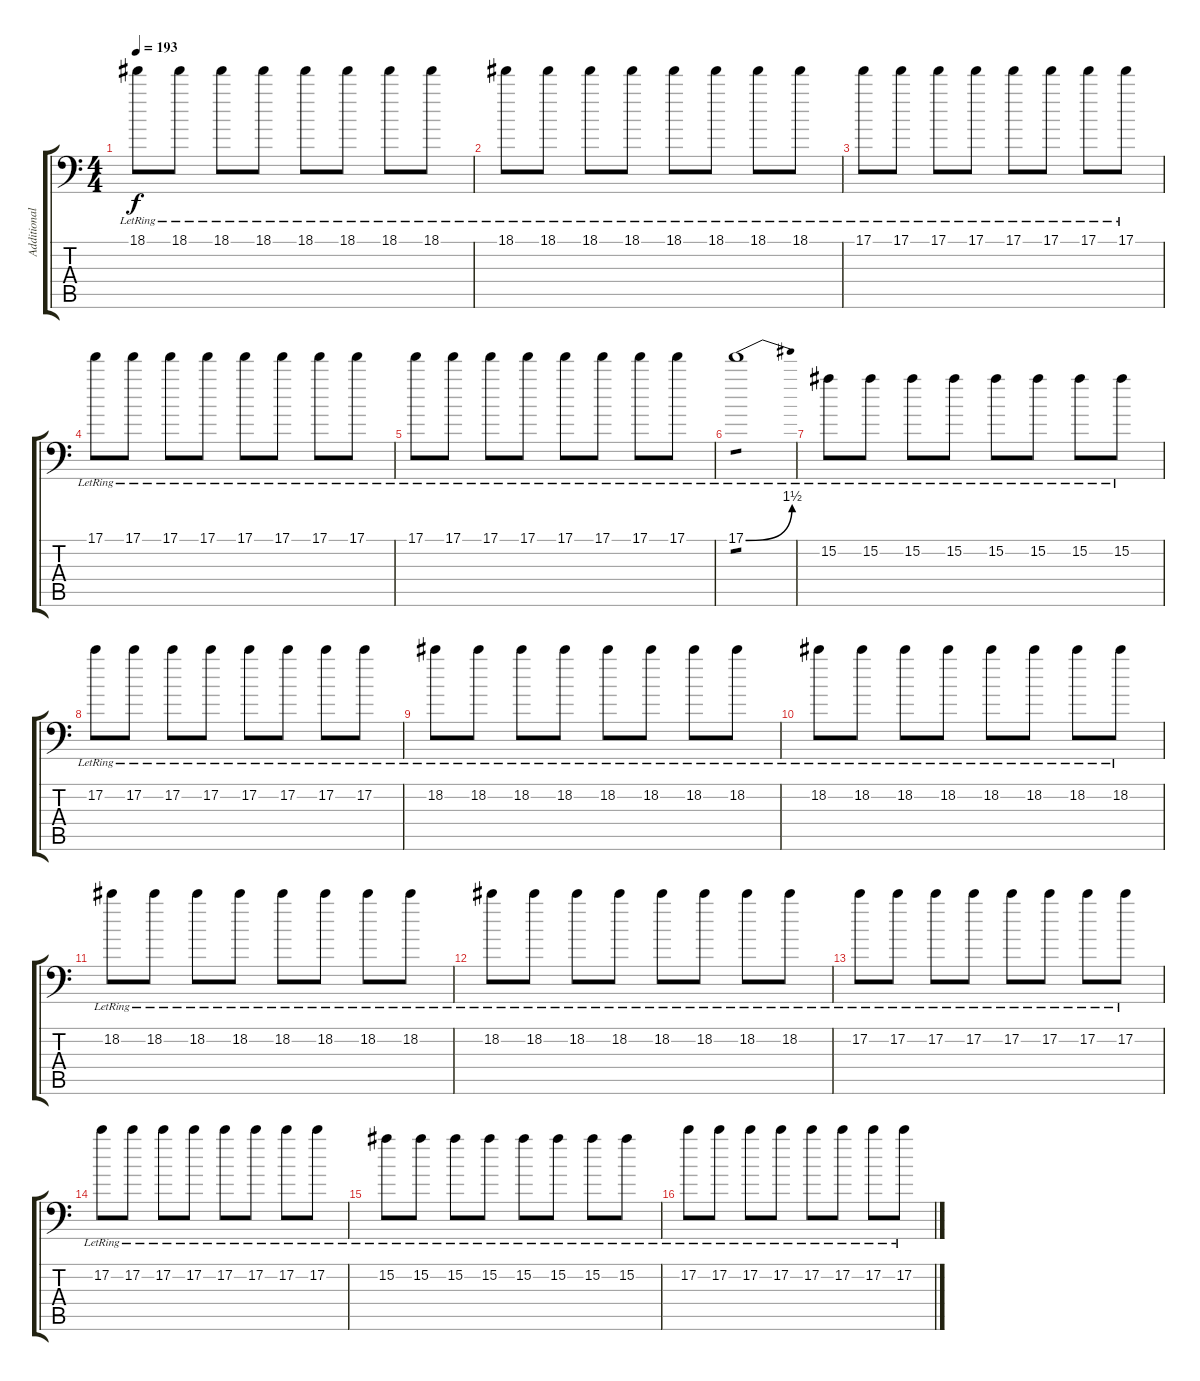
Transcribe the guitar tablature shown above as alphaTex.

\track ("Additional Guitar" "Additional") {instrument distortionguitar}
\staff {score tabs}
\tuning (C4 G3 Eb3 Bb2 F2 Bb1) {hide}
\ts (4 4)
\tempo 193
\clef f4
\ks c
18.1{lr}.8{dy f} 18.1{lr}.8 18.1{lr}.8 18.1{lr}.8 18.1{lr}.8 18.1{lr}.8 18.1{lr}.8 18.1{lr}.8 |
18.1{lr}.8 18.1{lr}.8 18.1{lr}.8 18.1{lr}.8 18.1{lr}.8 18.1{lr}.8 18.1{lr}.8 18.1{lr}.8 |
17.1{lr}.8 17.1{lr}.8 17.1{lr}.8 17.1{lr}.8 17.1{lr}.8 17.1{lr}.8 17.1{lr}.8 17.1{lr}.8 |
17.1{lr}.8 17.1{lr}.8 17.1{lr}.8 17.1{lr}.8 17.1{lr}.8 17.1{lr}.8 17.1{lr}.8 17.1{lr}.8 |
17.1{lr}.8 17.1{lr}.8 17.1{lr}.8 17.1{lr}.8 17.1{lr}.8 17.1{lr}.8 17.1{lr}.8 17.1{lr}.8 |
17.1{be (bend 0 0 60 6) lr}.1{tp 1} |
15.2{lr}.8 15.2{lr}.8 15.2{lr}.8 15.2{lr}.8 15.2{lr}.8 15.2{lr}.8 15.2{lr}.8 15.2{lr}.8 |
17.2{lr}.8 17.2{lr}.8 17.2{lr}.8 17.2{lr}.8 17.2{lr}.8 17.2{lr}.8 17.2{lr}.8 17.2{lr}.8 |
18.2{lr}.8 18.2{lr}.8 18.2{lr}.8 18.2{lr}.8 18.2{lr}.8 18.2{lr}.8 18.2{lr}.8 18.2{lr}.8 |
18.2{lr}.8 18.2{lr}.8 18.2{lr}.8 18.2{lr}.8 18.2{lr}.8 18.2{lr}.8 18.2{lr}.8 18.2{lr}.8 |
18.2{lr}.8 18.2{lr}.8 18.2{lr}.8 18.2{lr}.8 18.2{lr}.8 18.2{lr}.8 18.2{lr}.8 18.2{lr}.8 |
18.2{lr}.8 18.2{lr}.8 18.2{lr}.8 18.2{lr}.8 18.2{lr}.8 18.2{lr}.8 18.2{lr}.8 18.2{lr}.8 |
17.2{lr}.8 17.2{lr}.8 17.2{lr}.8 17.2{lr}.8 17.2{lr}.8 17.2{lr}.8 17.2{lr}.8 17.2{lr}.8 |
17.2{lr}.8 17.2{lr}.8 17.2{lr}.8 17.2{lr}.8 17.2{lr}.8 17.2{lr}.8 17.2{lr}.8 17.2{lr}.8 |
15.2{lr}.8 15.2{lr}.8 15.2{lr}.8 15.2{lr}.8 15.2{lr}.8 15.2{lr}.8 15.2{lr}.8 15.2{lr}.8 |
17.2{lr}.8 17.2{lr}.8 17.2{lr}.8 17.2{lr}.8 17.2{lr}.8 17.2{lr}.8 17.2{lr}.8 17.2{lr}.8
